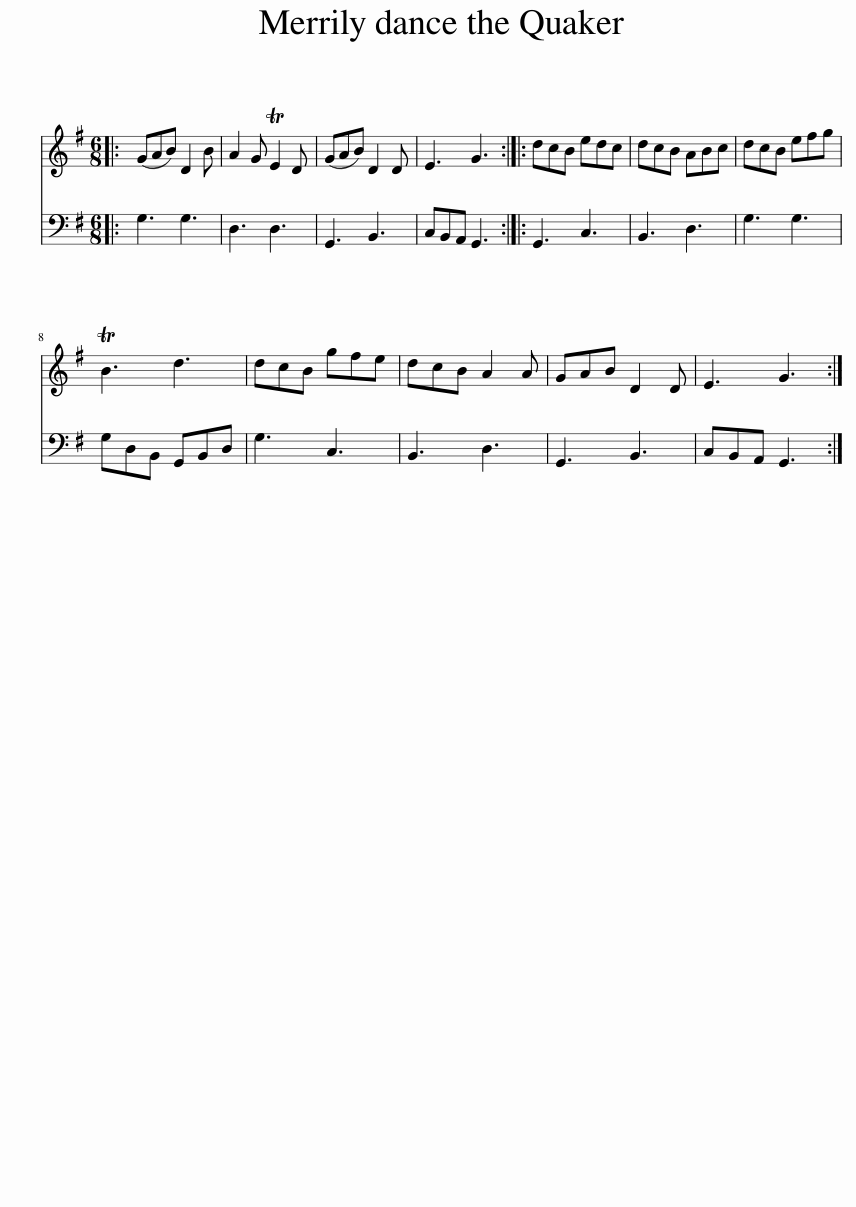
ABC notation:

X:1
%%score 1 2
L:1/8
M:6/8
I:linebreak $
K:G
V:1 treble
V:2 bass
V:1
|: (GAB) D2 B | A2 G TE2 D | (GAB) D2 D | E3 G3 :: dcB edc | %5
 dcB ABc | dcB efg |$ TB3 d3 | dcB gfe | dcB A2 A | %10
 GAB D2 D | E3 G3 :| %12
V:2
|: G,3 G,3 | D,3 D,3 | G,,3 B,,3 | C,B,,A,, G,,3 :: G,,3 C,3 | %5
 B,,3 D,3 | G,3 G,3 |$ G,D,B,, G,,B,,D, | G,3 C,3 | B,,3 D,3 | %10
 G,,3 B,,3 | C,B,,A,, G,,3 :| %12
